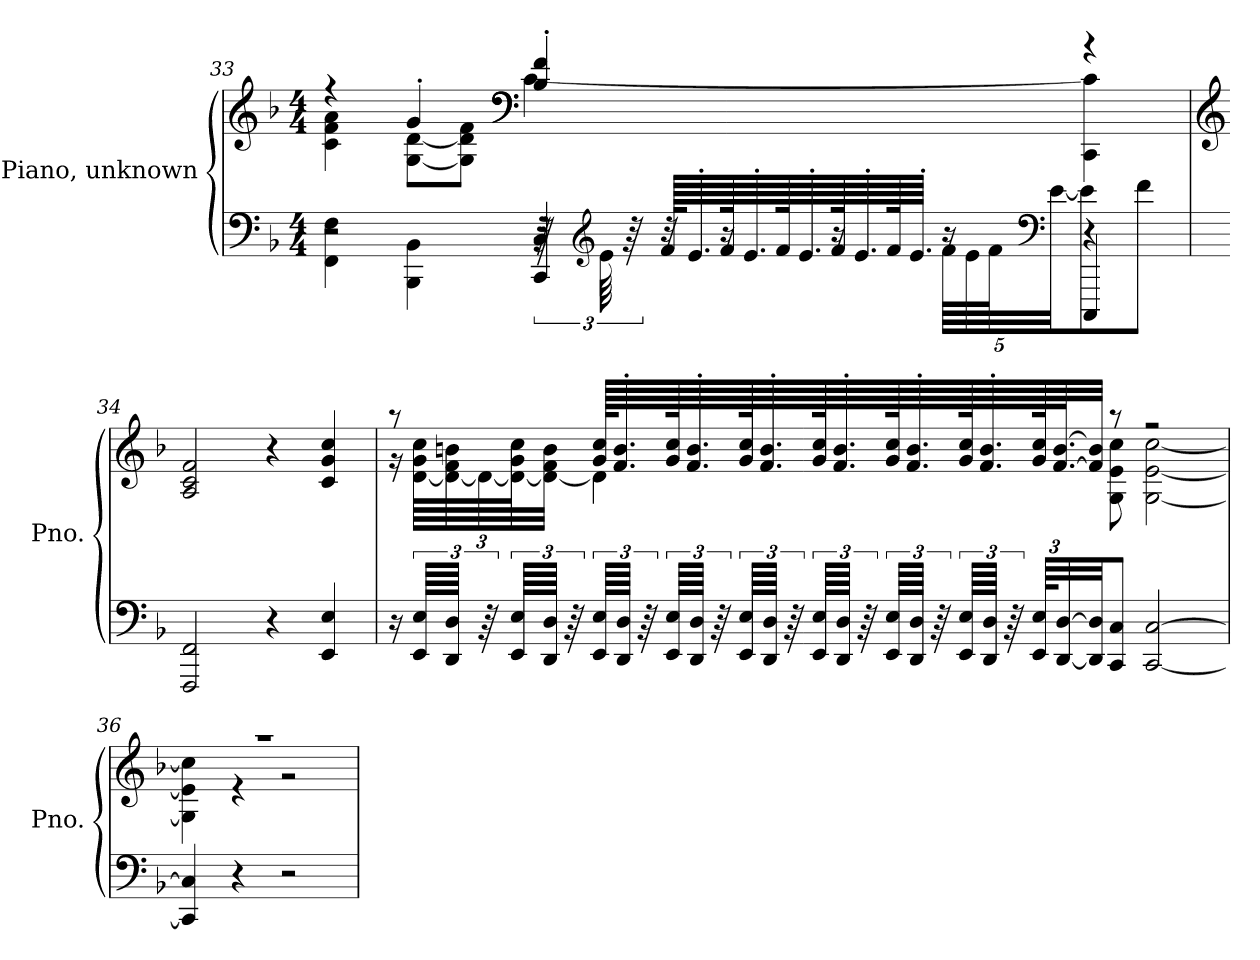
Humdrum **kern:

**kern	**kern
*part1	*part1
*staff2	*staff1
*I"Piano, unknown	*
*I'Pno.	*
!!LO:LB:g=z
*clefF4	*clefG2
*k[b-]	*k[b-]
*M4/4	*M4/4
=33	=33
*^	*^
*	*^	*	*
2r	4FF\ 4F\	2r	4r	4c\ 4f\ 4a\
.	4BBB-\ 4BB-\	.	4g'/	[8G\ [8d\L
.	.	.	.	8G\] 8d\] 8f\J
*	*	*	*clefF4	*
32r	96r	4CC/ 4C/	4B-/' 4f/'	[4c\
*clefG2	*	*	*	*
.	96e\	.	.	.
.	96r	.	.	.
128f/KLLLL	32r	.	.	.
64.e'/	.	.	.	.
128f/K	16r	.	.	.
64.e'/	.	.	.	.
128f/K	.	.	.	.
64.e'/	.	.	.	.
128f/K	16r	.	.	.
64.e'/	.	.	.	.
128f/K	.	.	.	.
64.e'/JJJJ	.	.	.	.
*	*Xbrackettup	*	*	*
16r	80f\LLLL	.	.	.
.	80e\	.	.	.
.	80f\J	.	.	.
*clefF4	*	*	*	*
.	[40e\JJ	.	.	.
4CCC/	8e\]	4r	4r	4CC\ 4c\]
.	8f\J	.	.	.
*v	*v	*v	*	*
*	*v	*v
=34	=34
*	*clefG2
2FFF/ 2FF/	2A/ 2c/ 2f/
4r	4r
4EE/ 4E/	4c/ 4g/ 4cc/
!!LO:LB:g=z
=35	=35
*	*^
16r	8r	16r
*brackettup	*	*Xbrackettup
96EE/ 96E/LLLL	.	[96d\ 96g\ 96cc\LLLL
96DD/ 96D/JJJJ	.	96d\_ 96f\ 96bn\
96r	.	96d\_
96EE/ 96E/LLLL	.	96d\_ 96g\ 96cc\J
96DD/ 96D/JJJJ	.	48d\_ 48f\ 48b\JJJ
96r	.	.
96EE/ 96E/LLLL	128g/ 128cc/KLLLL	4d\]
.	64.f/' 64.b/'	.
96DD/ 96D/JJJJ	.	.
96r	.	.
96EE/ 96E/LLLL	128g/ 128cc/K	.
.	64.f/' 64.b/'	.
96DD/ 96D/JJJJ	.	.
96r	.	.
96EE/ 96E/LLLL	128g/ 128cc/K	.
.	64.f/' 64.b/'	.
96DD/ 96D/JJJJ	.	.
96r	.	.
96EE/ 96E/LLLL	128g/ 128cc/K	.
.	64.f/' 64.b/'	.
96DD/ 96D/JJJJ	.	.
96r	.	.
96EE/ 96E/LLLL	128g/ 128cc/K	.
.	64.f/' 64.b/'	.
96DD/ 96D/JJJJ	.	.
96r	.	.
96EE/ 96E/LLLL	128g/ 128cc/K	.
.	64.f/' 64.b/'	.
96DD/ 96D/JJJJ	.	.
96r	.	.
*Xbrackettup	*	*
96EE/ 96E/KLLL	128g/ 128cc/K	.
.	[64.f/ [64.b/J	.
[48DD/ [48D/	.	.
32DD/] 32D/]JJ	32f/] 32b/]JJJ	.
8CC/ 8C/J	8r	8G\ 8e\ 8cc\
[2CC/ [2C/	2r	[2G\ [2e\ [2cc\
=36	=36	=36
4CC/] 4C/]	1r	4G\] 4e\] 4cc\]
4r	.	4r
2r	.	2r
*	*v	*v
=	=
*-	*-
